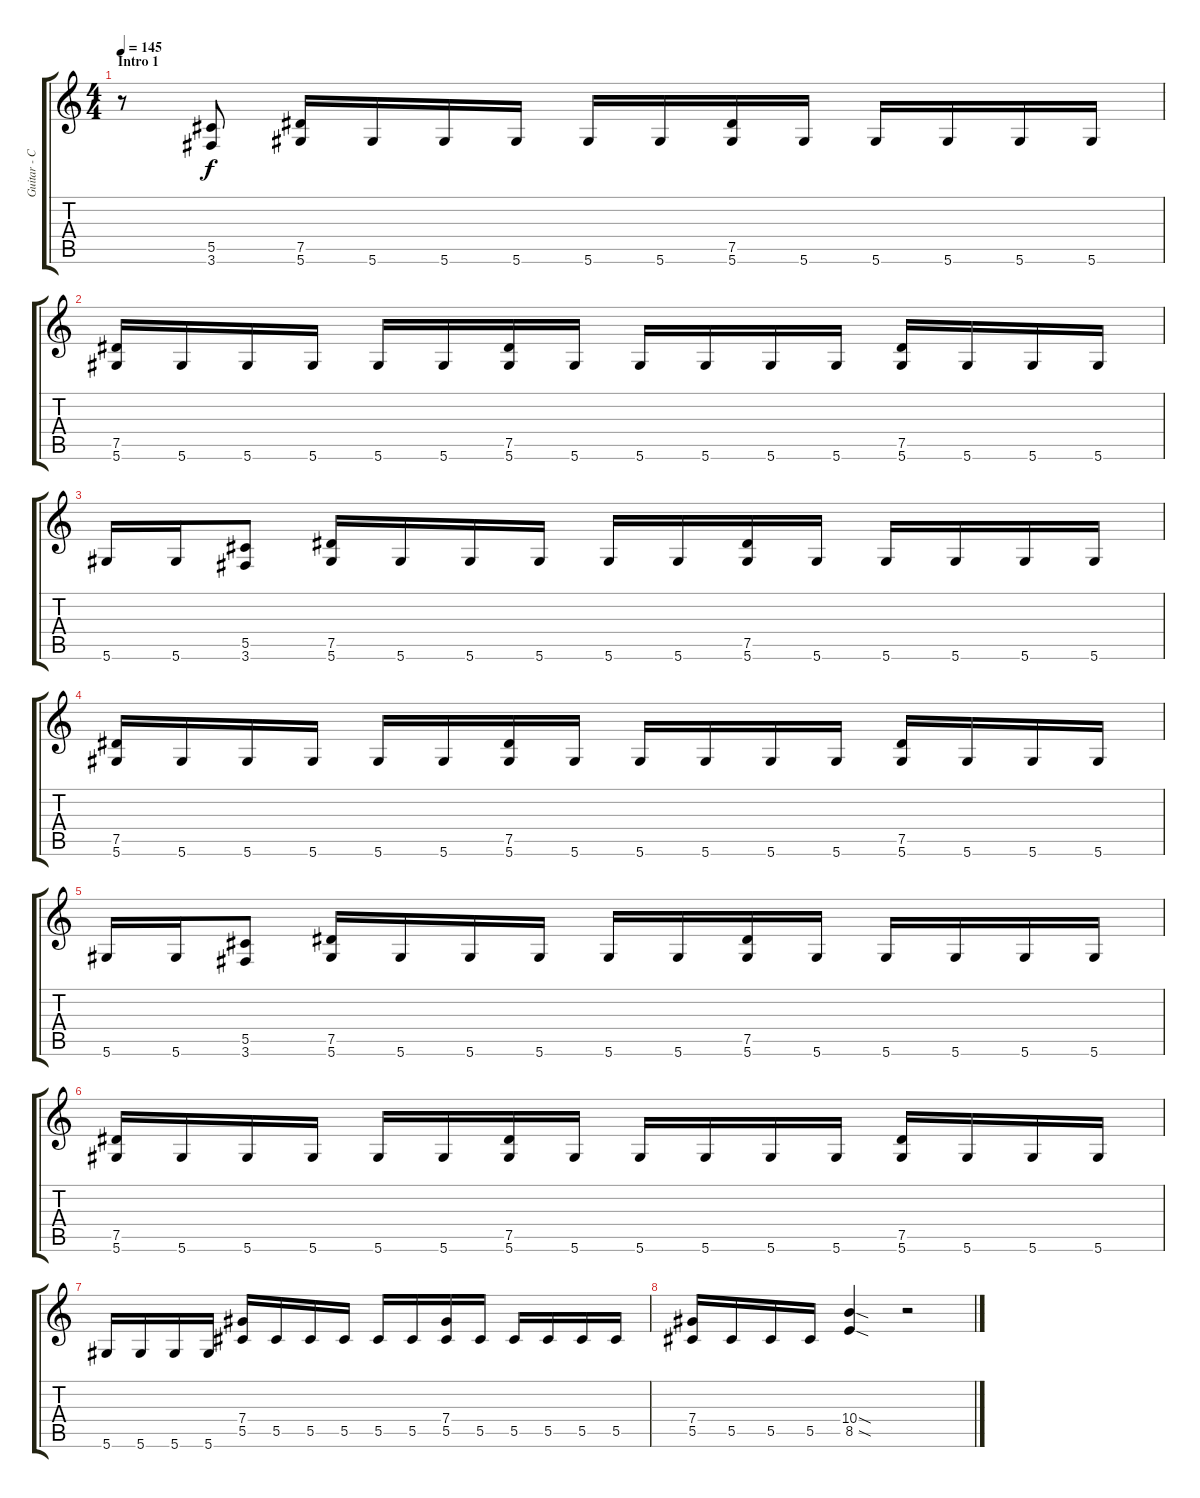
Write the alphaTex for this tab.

\track ("Guitar - Chris Bay" "Guitar - C") {instrument distortionguitar}
\staff {score tabs}
\tuning (Eb4 Bb3 Gb3 Db3 Ab2 Eb2) {hide}
\ts (4 4)
\section ("" "Intro 1")
\tempo 145
\clef g2
\ks c
r.8{dy f instrument distortionguitar} (5.5 3.6).8 (7.5 5.6).16 5.6.16 5.6.16 5.6.16 5.6.16 5.6.16 (7.5 5.6).16 5.6.16 5.6.16 5.6.16 5.6.16 5.6.16 |
(7.5 5.6).16 5.6.16 5.6.16 5.6.16 5.6.16 5.6.16 (7.5 5.6).16 5.6.16 5.6.16 5.6.16 5.6.16 5.6.16 (7.5 5.6).16 5.6.16 5.6.16 5.6.16 |
5.6.16 5.6.16 (5.5 3.6).8 (7.5 5.6).16 5.6.16 5.6.16 5.6.16 5.6.16 5.6.16 (7.5 5.6).16 5.6.16 5.6.16 5.6.16 5.6.16 5.6.16 |
(7.5 5.6).16 5.6.16 5.6.16 5.6.16 5.6.16 5.6.16 (7.5 5.6).16 5.6.16 5.6.16 5.6.16 5.6.16 5.6.16 (7.5 5.6).16 5.6.16 5.6.16 5.6.16 |
5.6.16 5.6.16 (5.5 3.6).8 (7.5 5.6).16 5.6.16 5.6.16 5.6.16 5.6.16 5.6.16 (7.5 5.6).16 5.6.16 5.6.16 5.6.16 5.6.16 5.6.16 |
(7.5 5.6).16 5.6.16 5.6.16 5.6.16 5.6.16 5.6.16 (7.5 5.6).16 5.6.16 5.6.16 5.6.16 5.6.16 5.6.16 (7.5 5.6).16 5.6.16 5.6.16 5.6.16 |
5.6.16 5.6.16 5.6.16 5.6.16 (7.4 5.5).16 5.5.16 5.5.16 5.5.16 5.5.16 5.5.16 (7.4 5.5).16 5.5.16 5.5.16 5.5.16 5.5.16 5.5.16 |
(7.4 5.5).16 5.5.16 5.5.16 5.5.16 (10.4{sod} 8.5{sod}).4 r.2
